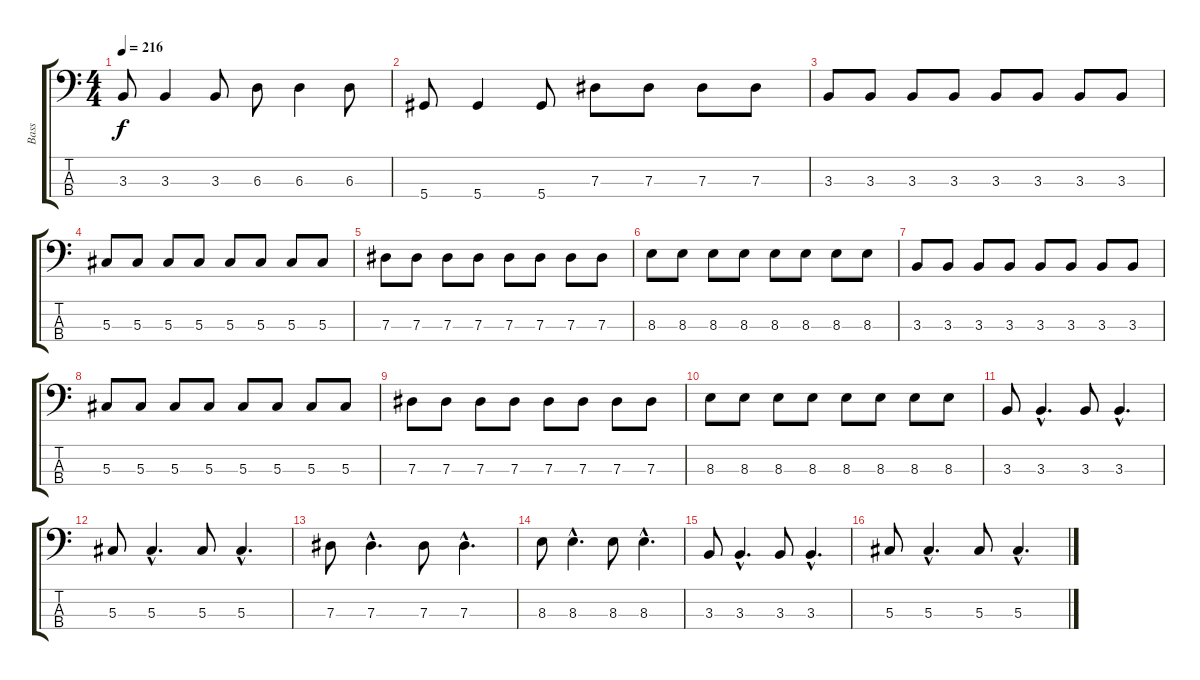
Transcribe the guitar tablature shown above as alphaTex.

\track ("Bass" "Bass") {instrument electricbassfinger}
\staff {score tabs}
\tuning (Gb2 Db2 Ab1 Eb1) {hide}
\ts (4 4)
\tempo 216
\clef f4
\ks c
3.3.8{dy f} 3.3.4 3.3.8 6.3.8 6.3.4 6.3.8 |
5.4.8 5.4.4 5.4.8 7.3.8 7.3.8 7.3.8 7.3.8 |
3.3.8 3.3.8 3.3.8 3.3.8 3.3.8 3.3.8 3.3.8 3.3.8 |
5.3.8 5.3.8 5.3.8 5.3.8 5.3.8 5.3.8 5.3.8 5.3.8 |
7.3.8 7.3.8 7.3.8 7.3.8 7.3.8 7.3.8 7.3.8 7.3.8 |
8.3.8 8.3.8 8.3.8 8.3.8 8.3.8 8.3.8 8.3.8 8.3.8 |
3.3.8 3.3.8 3.3.8 3.3.8 3.3.8 3.3.8 3.3.8 3.3.8 |
5.3.8 5.3.8 5.3.8 5.3.8 5.3.8 5.3.8 5.3.8 5.3.8 |
7.3.8 7.3.8 7.3.8 7.3.8 7.3.8 7.3.8 7.3.8 7.3.8 |
8.3.8 8.3.8 8.3.8 8.3.8 8.3.8 8.3.8 8.3.8 8.3.8 |
3.3.8 3.3{hac}.4{d} 3.3.8 3.3{hac}.4{d} |
5.3.8 5.3{hac}.4{d} 5.3.8 5.3{hac}.4{d} |
7.3.8 7.3{hac}.4{d} 7.3.8 7.3{hac}.4{d} |
8.3.8 8.3{hac}.4{d} 8.3.8 8.3{hac}.4{d} |
3.3.8 3.3{hac}.4{d} 3.3.8 3.3{hac}.4{d} |
5.3.8 5.3{hac}.4{d} 5.3.8 5.3{hac}.4{d}
